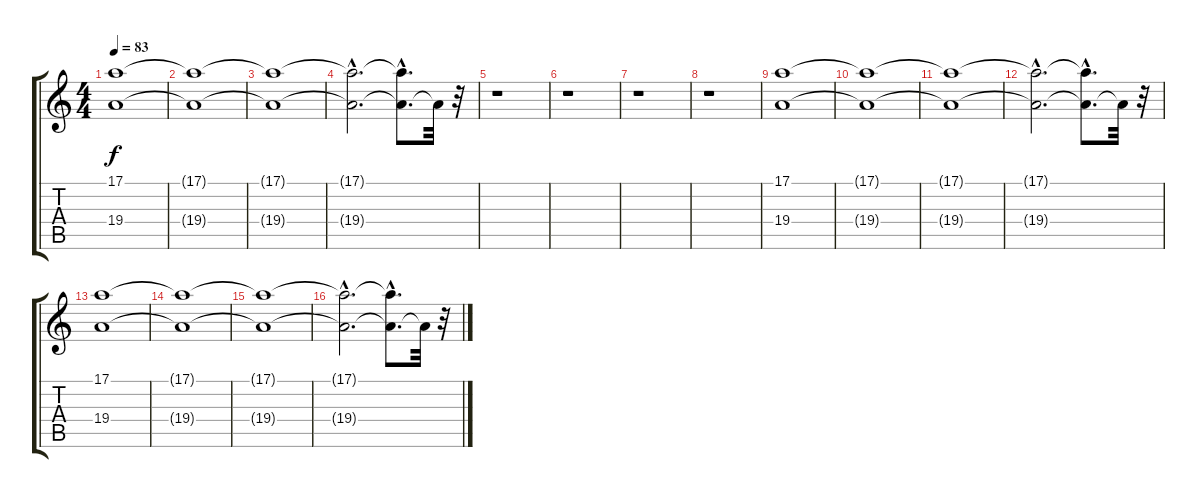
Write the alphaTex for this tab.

\track "" {instrument choiraahs}
\staff {score tabs}
\tuning (E4 B3 G3 D3 A2 E2) {hide}
\ts (4 4)
\tempo 83
\clef g2
\ks c
(17.1 19.4).1{dy f} |
(17.1{t} 19.4{t}).1 |
(17.1{t} 19.4{t}).1 |
(17.1{hac t} 19.4{hac t}).2{d} (17.1{hac t} 19.4{hac t}).8{d} 19.4{t}.32 r.32 |
r.1 |
r.1 |
r.1 |
r.1 |
(17.1 19.4).1 |
(17.1{t} 19.4{t}).1 |
(17.1{t} 19.4{t}).1 |
(17.1{hac t} 19.4{hac t}).2{d} (17.1{hac t} 19.4{hac t}).8{d} 19.4{t}.32 r.32 |
(17.1 19.4).1 |
(17.1{t} 19.4{t}).1 |
(17.1{t} 19.4{t}).1 |
(17.1{hac t} 19.4{hac t}).2{d} (17.1{hac t} 19.4{hac t}).8{d} 19.4{t}.32 r.32
